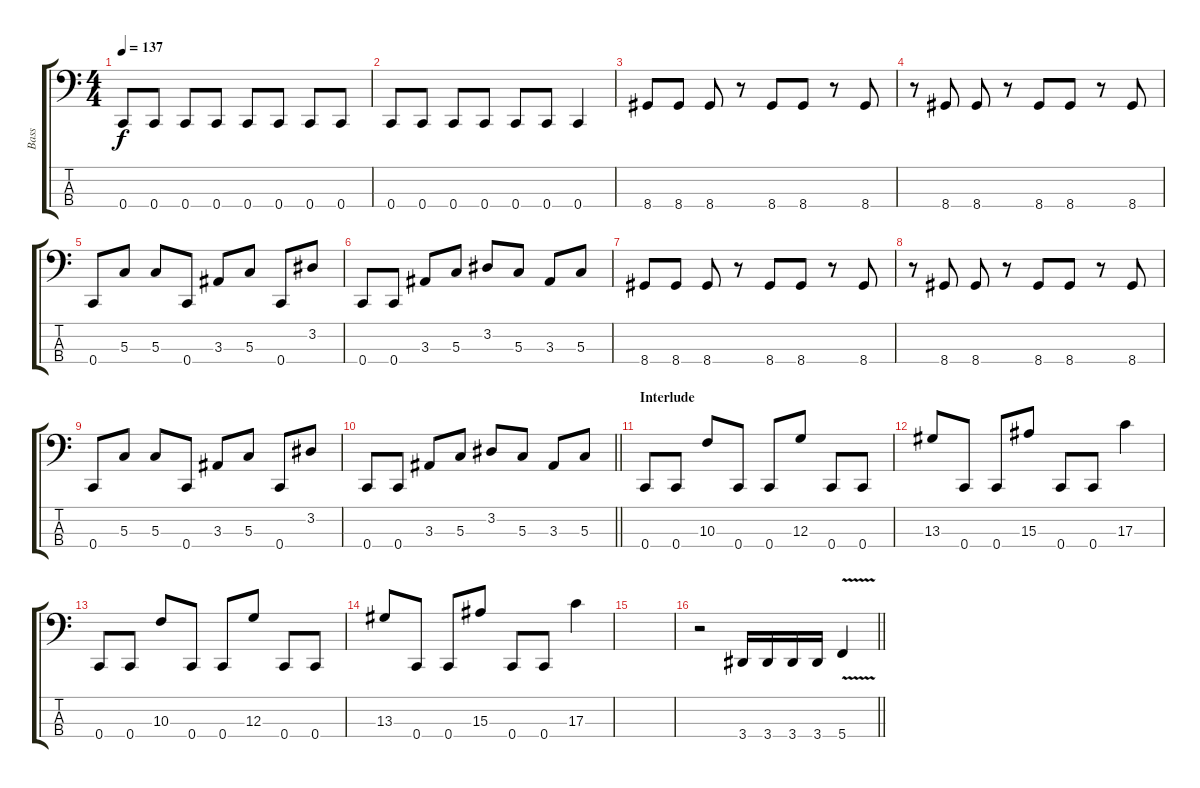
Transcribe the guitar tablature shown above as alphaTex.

\track ("Bass" "Bass") {instrument electricbassfinger}
\staff {score tabs}
\tuning (F2 C2 G1 C1) {hide}
\ts (4 4)
\tempo 137
\clef f4
\ks c
0.4.8{dy f} 0.4.8 0.4.8 0.4.8 0.4.8 0.4.8 0.4.8 0.4.8 |
0.4.8 0.4.8 0.4.8 0.4.8 0.4.8 0.4.8 0.4.4 |
8.4.8 8.4.8 8.4.8 r.8 8.4.8 8.4.8 r.8 8.4.8 |
r.8 8.4.8 8.4.8 r.8 8.4.8 8.4.8 r.8 8.4.8 |
0.4.8 5.3.8 5.3.8 0.4.8 3.3.8 5.3.8 0.4.8 3.2.8 |
0.4.8 0.4.8 3.3.8 5.3.8 3.2.8 5.3.8 3.3.8 5.3.8 |
8.4.8 8.4.8 8.4.8 r.8 8.4.8 8.4.8 r.8 8.4.8 |
r.8 8.4.8 8.4.8 r.8 8.4.8 8.4.8 r.8 8.4.8 |
0.4.8 5.3.8 5.3.8 0.4.8 3.3.8 5.3.8 0.4.8 3.2.8 |
\barLineRight lightlight
0.4.8 0.4.8 3.3.8 5.3.8 3.2.8 5.3.8 3.3.8 5.3.8 |
\section ("" "Interlude")
0.4.8 0.4.8 10.3.8 0.4.8 0.4.8 12.3.8 0.4.8 0.4.8 |
13.3.8 0.4.8 0.4.8 15.3.8 0.4.8 0.4.8 17.3.4 |
0.4.8 0.4.8 10.3.8 0.4.8 0.4.8 12.3.8 0.4.8 0.4.8 |
13.3.8 0.4.8 0.4.8 15.3.8 0.4.8 0.4.8 17.3.4 |
|
\barLineRight lightlight
r.2 3.4.16 3.4.16 3.4.16 3.4.16 5.4{v}.4
